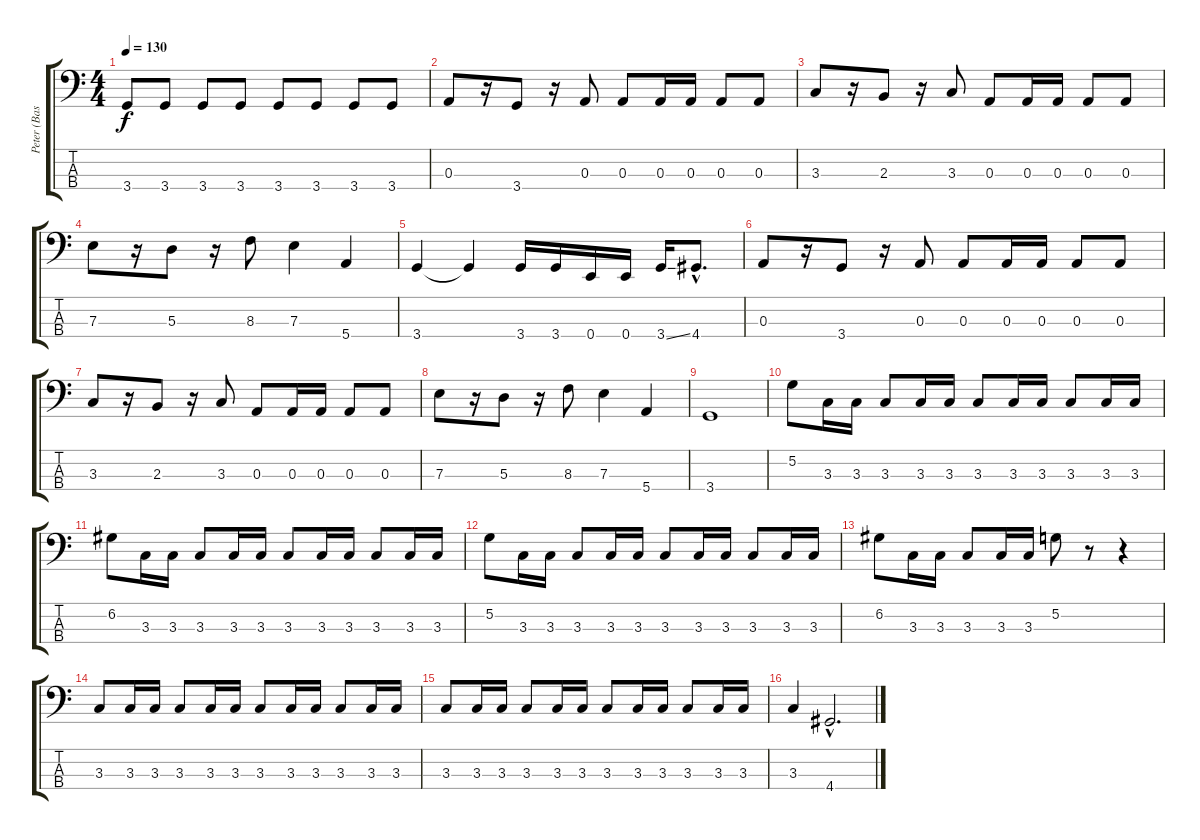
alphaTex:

\track ("Peter (Bass)" "Peter (Bas") {instrument electricbassfinger}
\staff {score tabs}
\tuning (G2 D2 A1 E1) {hide}
\ts (4 4)
\tempo 130
\clef f4
\ks c
3.4.8{dy f} 3.4.8 3.4.8 3.4.8 3.4.8 3.4.8 3.4.8 3.4.8 |
0.3.8 r.16 3.4.8 r.16 0.3.8 0.3.8 0.3.16 0.3.16 0.3.8 0.3.8 |
3.3.8 r.16 2.3.8 r.16 3.3.8 0.3.8 0.3.16 0.3.16 0.3.8 0.3.8 |
7.3.8 r.16 5.3.8 r.16 8.3.8 7.3.4 5.4.4 |
3.4.4 3.4{t}.4 3.4.16 3.4.16 0.4.16 0.4.16 3.4{ss}.16 4.4{hac}.8{d} |
0.3.8 r.16 3.4.8 r.16 0.3.8 0.3.8 0.3.16 0.3.16 0.3.8 0.3.8 |
3.3.8 r.16 2.3.8 r.16 3.3.8 0.3.8 0.3.16 0.3.16 0.3.8 0.3.8 |
7.3.8 r.16 5.3.8 r.16 8.3.8 7.3.4 5.4.4 |
3.4.1 |
5.2.8 3.3.16 3.3.16 3.3.8 3.3.16 3.3.16 3.3.8 3.3.16 3.3.16 3.3.8 3.3.16 3.3.16 |
6.2.8 3.3.16 3.3.16 3.3.8 3.3.16 3.3.16 3.3.8 3.3.16 3.3.16 3.3.8 3.3.16 3.3.16 |
5.2.8 3.3.16 3.3.16 3.3.8 3.3.16 3.3.16 3.3.8 3.3.16 3.3.16 3.3.8 3.3.16 3.3.16 |
6.2.8 3.3.16 3.3.16 3.3.8 3.3.16 3.3.16 5.2.8 r.8 r.4 |
3.3.8 3.3.16 3.3.16 3.3.8 3.3.16 3.3.16 3.3.8 3.3.16 3.3.16 3.3.8 3.3.16 3.3.16 |
3.3.8 3.3.16 3.3.16 3.3.8 3.3.16 3.3.16 3.3.8 3.3.16 3.3.16 3.3.8 3.3.16 3.3.16 |
3.3.4 4.4{hac}.2{d}
